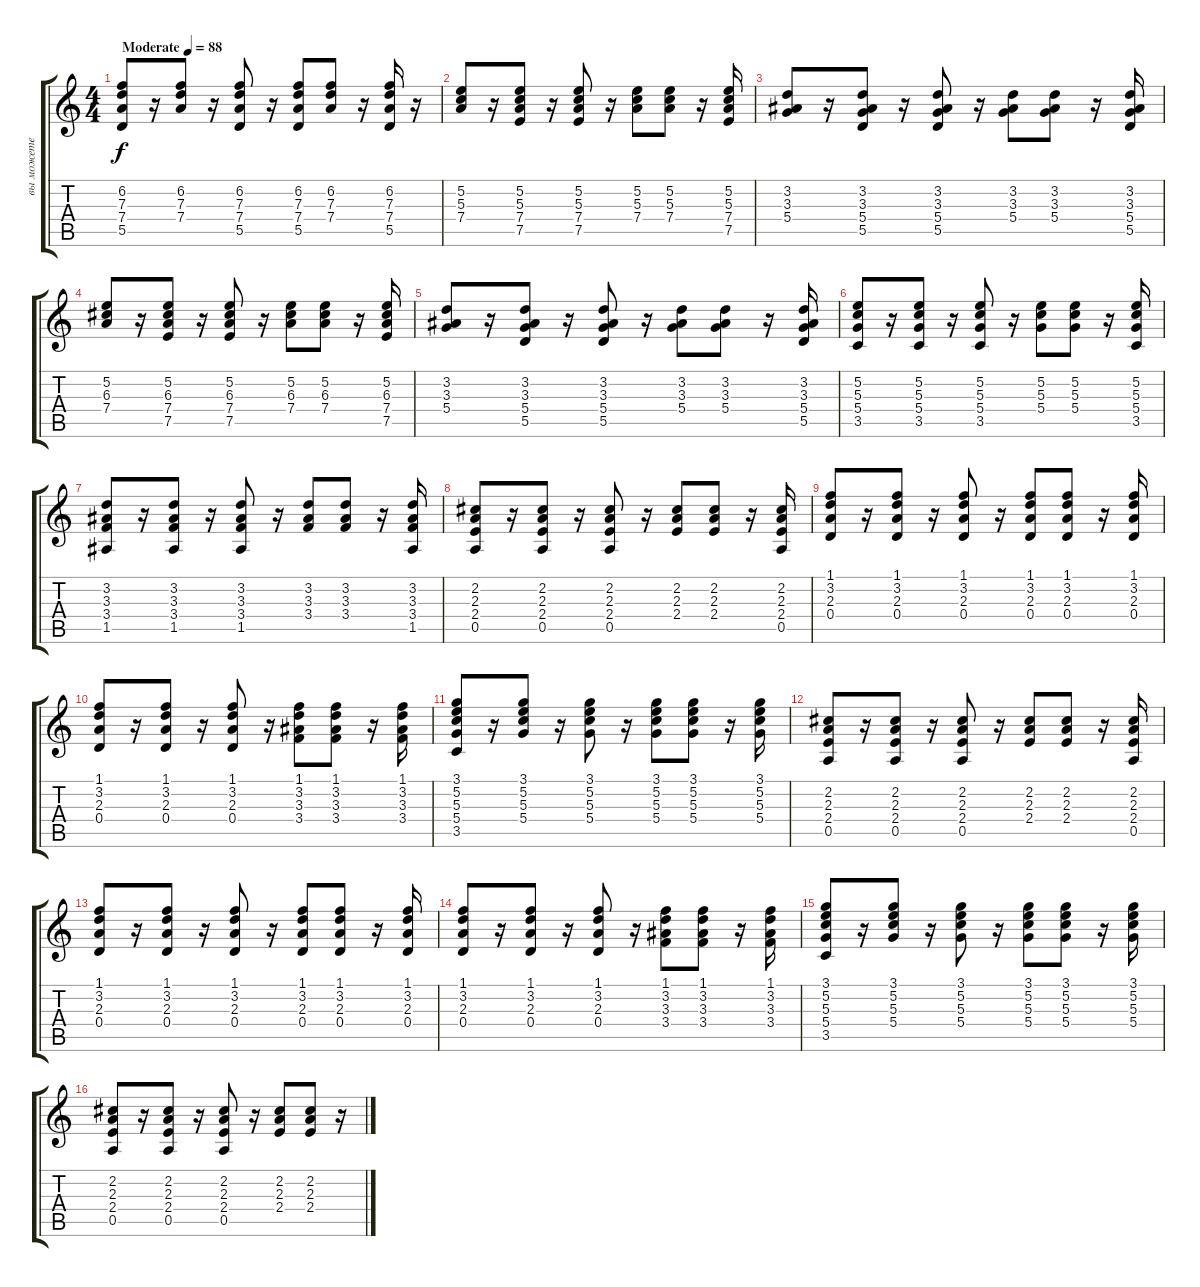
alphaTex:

\track ("вы можете взять у" "вы можете ") {solo instrument acousticguitarnylon}
\staff {score tabs}
\tuning (E4 B3 G3 D3 A2 E2) {hide}
\ts (4 4)
\tempo (88 "Moderate")
\clef g2
\ks c
(6.2 7.3 7.4 5.5).8{dy f instrument acousticguitarnylon} r.16 (6.2 7.3 7.4).8 r.16 (6.2 7.3 7.4 5.5).8 r.16 (6.2 7.3 7.4 5.5).8 (6.2 7.3 7.4).8 r.16 (6.2 7.3 7.4 5.5).16 r.16 |
(5.2 5.3 7.4).8 r.16 (5.2 5.3 7.4 7.5).8 r.16 (5.2 5.3 7.4 7.5).8 r.16 (5.2 5.3 7.4).8 (5.2 5.3 7.4).8 r.16 (5.2 5.3 7.4 7.5).16 |
(3.2 3.3 5.4).8 r.16 (3.2 3.3 5.4 5.5).8 r.16 (3.2 3.3 5.4 5.5).8 r.16 (3.2 3.3 5.4).8 (3.2 3.3 5.4).8 r.16 (3.2 3.3 5.4 5.5).16 |
(5.2 6.3 7.4).8 r.16 (5.2 6.3 7.4 7.5).8 r.16 (5.2 6.3 7.4 7.5).8 r.16 (5.2 6.3 7.4).8 (5.2 6.3 7.4).8 r.16 (5.2 6.3 7.4 7.5).16 |
(3.2 3.3 5.4).8 r.16 (3.2 3.3 5.4 5.5).8 r.16 (3.2 3.3 5.4 5.5).8 r.16 (3.2 3.3 5.4).8 (3.2 3.3 5.4).8 r.16 (3.2 3.3 5.4 5.5).16 |
(5.2 5.3 5.4 3.5).8 r.16 (5.2 5.3 5.4 3.5).8 r.16 (5.2 5.3 5.4 3.5).8 r.16 (5.2 5.3 5.4).8 (5.2 5.3 5.4).8 r.16 (5.2 5.3 5.4 3.5).16 |
(3.2 3.3 3.4 1.5).8 r.16 (3.2 3.3 3.4 1.5).8 r.16 (3.2 3.3 3.4 1.5).8 r.16 (3.2 3.3 3.4).8 (3.2 3.3 3.4).8 r.16 (3.2 3.3 3.4 1.5).16 |
(2.2 2.3 2.4 0.5).8 r.16 (2.2 2.3 2.4 0.5).8 r.16 (2.2 2.3 2.4 0.5).8 r.16 (2.2 2.3 2.4).8 (2.2 2.3 2.4).8 r.16 (2.2 2.3 2.4 0.5).16 |
(1.1 3.2 2.3 0.4).8 r.16 (1.1 3.2 2.3 0.4).8 r.16 (1.1 3.2 2.3 0.4).8 r.16 (1.1 3.2 2.3 0.4).8 (1.1 3.2 2.3 0.4).8 r.16 (1.1 3.2 2.3 0.4).16 |
(1.1 3.2 2.3 0.4).8 r.16 (1.1 3.2 2.3 0.4).8 r.16 (1.1 3.2 2.3 0.4).8 r.16 (1.1 3.2 3.3 3.4).8 (1.1 3.2 3.3 3.4).8 r.16 (1.1 3.2 3.3 3.4).16 |
(3.1 5.2 5.3 5.4 3.5).8 r.16 (3.1 5.2 5.3 5.4).8 r.16 (3.1 5.2 5.3 5.4).8 r.16 (3.1 5.2 5.3 5.4).8 (3.1 5.2 5.3 5.4).8 r.16 (3.1 5.2 5.3 5.4).16 |
(2.2 2.3 2.4 0.5).8 r.16 (2.2 2.3 2.4 0.5).8 r.16 (2.2 2.3 2.4 0.5).8 r.16 (2.2 2.3 2.4).8 (2.2 2.3 2.4).8 r.16 (2.2 2.3 2.4 0.5).16 |
(1.1 3.2 2.3 0.4).8 r.16 (1.1 3.2 2.3 0.4).8 r.16 (1.1 3.2 2.3 0.4).8 r.16 (1.1 3.2 2.3 0.4).8 (1.1 3.2 2.3 0.4).8 r.16 (1.1 3.2 2.3 0.4).16 |
(1.1 3.2 2.3 0.4).8 r.16 (1.1 3.2 2.3 0.4).8 r.16 (1.1 3.2 2.3 0.4).8 r.16 (1.1 3.2 3.3 3.4).8 (1.1 3.2 3.3 3.4).8 r.16 (1.1 3.2 3.3 3.4).16 |
(3.1 5.2 5.3 5.4 3.5).8 r.16 (3.1 5.2 5.3 5.4).8 r.16 (3.1 5.2 5.3 5.4).8 r.16 (3.1 5.2 5.3 5.4).8 (3.1 5.2 5.3 5.4).8 r.16 (3.1 5.2 5.3 5.4).16 |
(2.2 2.3 2.4 0.5).8 r.16 (2.2 2.3 2.4 0.5).8 r.16 (2.2 2.3 2.4 0.5).8 r.16 (2.2 2.3 2.4).8 (2.2 2.3 2.4).8 r.16
